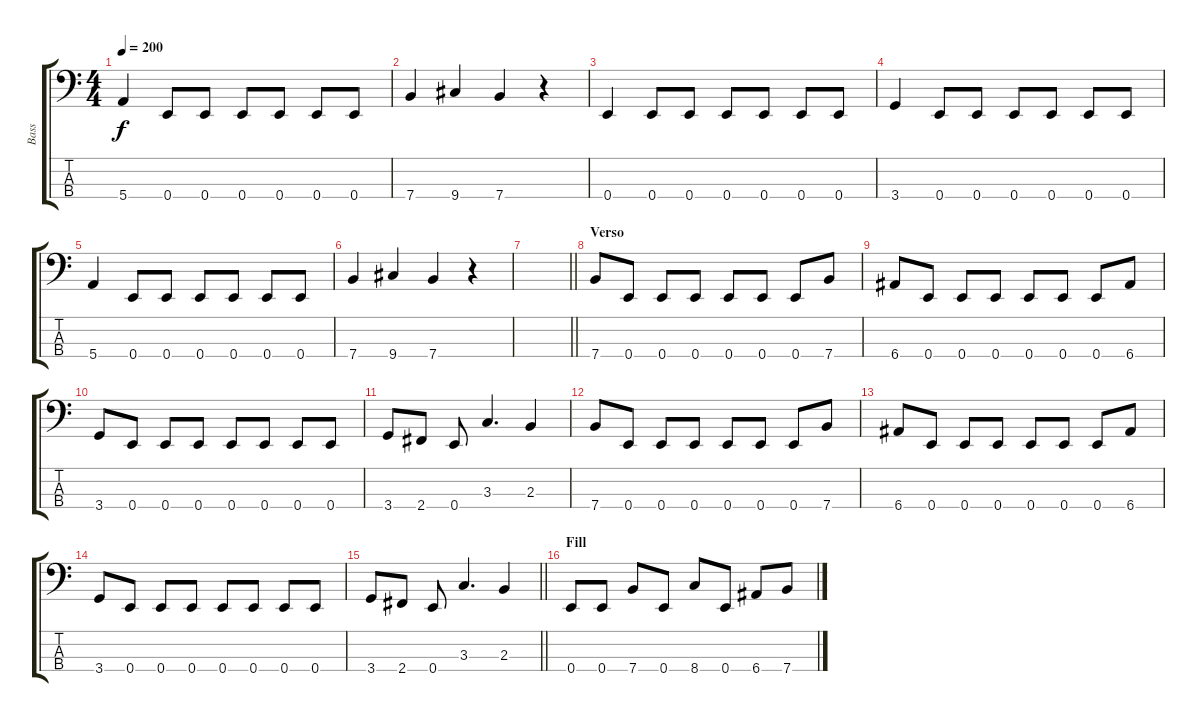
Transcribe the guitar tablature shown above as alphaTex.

\track ("Bass" "Bass") {instrument electricbassfinger}
\staff {score tabs}
\tuning (G2 D2 A1 E1) {hide}
\ts (4 4)
\tempo 200
\clef f4
\ks c
5.4.4{dy f} 0.4.8 0.4.8 0.4.8 0.4.8 0.4.8 0.4.8 |
7.4.4 9.4.4 7.4.4 r.4 |
0.4.4 0.4.8 0.4.8 0.4.8 0.4.8 0.4.8 0.4.8 |
3.4.4 0.4.8 0.4.8 0.4.8 0.4.8 0.4.8 0.4.8 |
5.4.4 0.4.8 0.4.8 0.4.8 0.4.8 0.4.8 0.4.8 |
7.4.4 9.4.4 7.4.4 r.4 |
\barLineRight lightlight
|
\section ("" "Verso")
7.4.8 0.4.8 0.4.8 0.4.8 0.4.8 0.4.8 0.4.8 7.4.8 |
6.4.8 0.4.8 0.4.8 0.4.8 0.4.8 0.4.8 0.4.8 6.4.8 |
3.4.8 0.4.8 0.4.8 0.4.8 0.4.8 0.4.8 0.4.8 0.4.8 |
3.4.8 2.4.8 0.4.8 3.3.4{d} 2.3.4 |
7.4.8 0.4.8 0.4.8 0.4.8 0.4.8 0.4.8 0.4.8 7.4.8 |
6.4.8 0.4.8 0.4.8 0.4.8 0.4.8 0.4.8 0.4.8 6.4.8 |
3.4.8 0.4.8 0.4.8 0.4.8 0.4.8 0.4.8 0.4.8 0.4.8 |
\barLineRight lightlight
3.4.8 2.4.8 0.4.8 3.3.4{d} 2.3.4 |
\section ("" "Fill")
0.4.8 0.4.8 7.4.8 0.4.8 8.4.8 0.4.8 6.4.8 7.4.8
